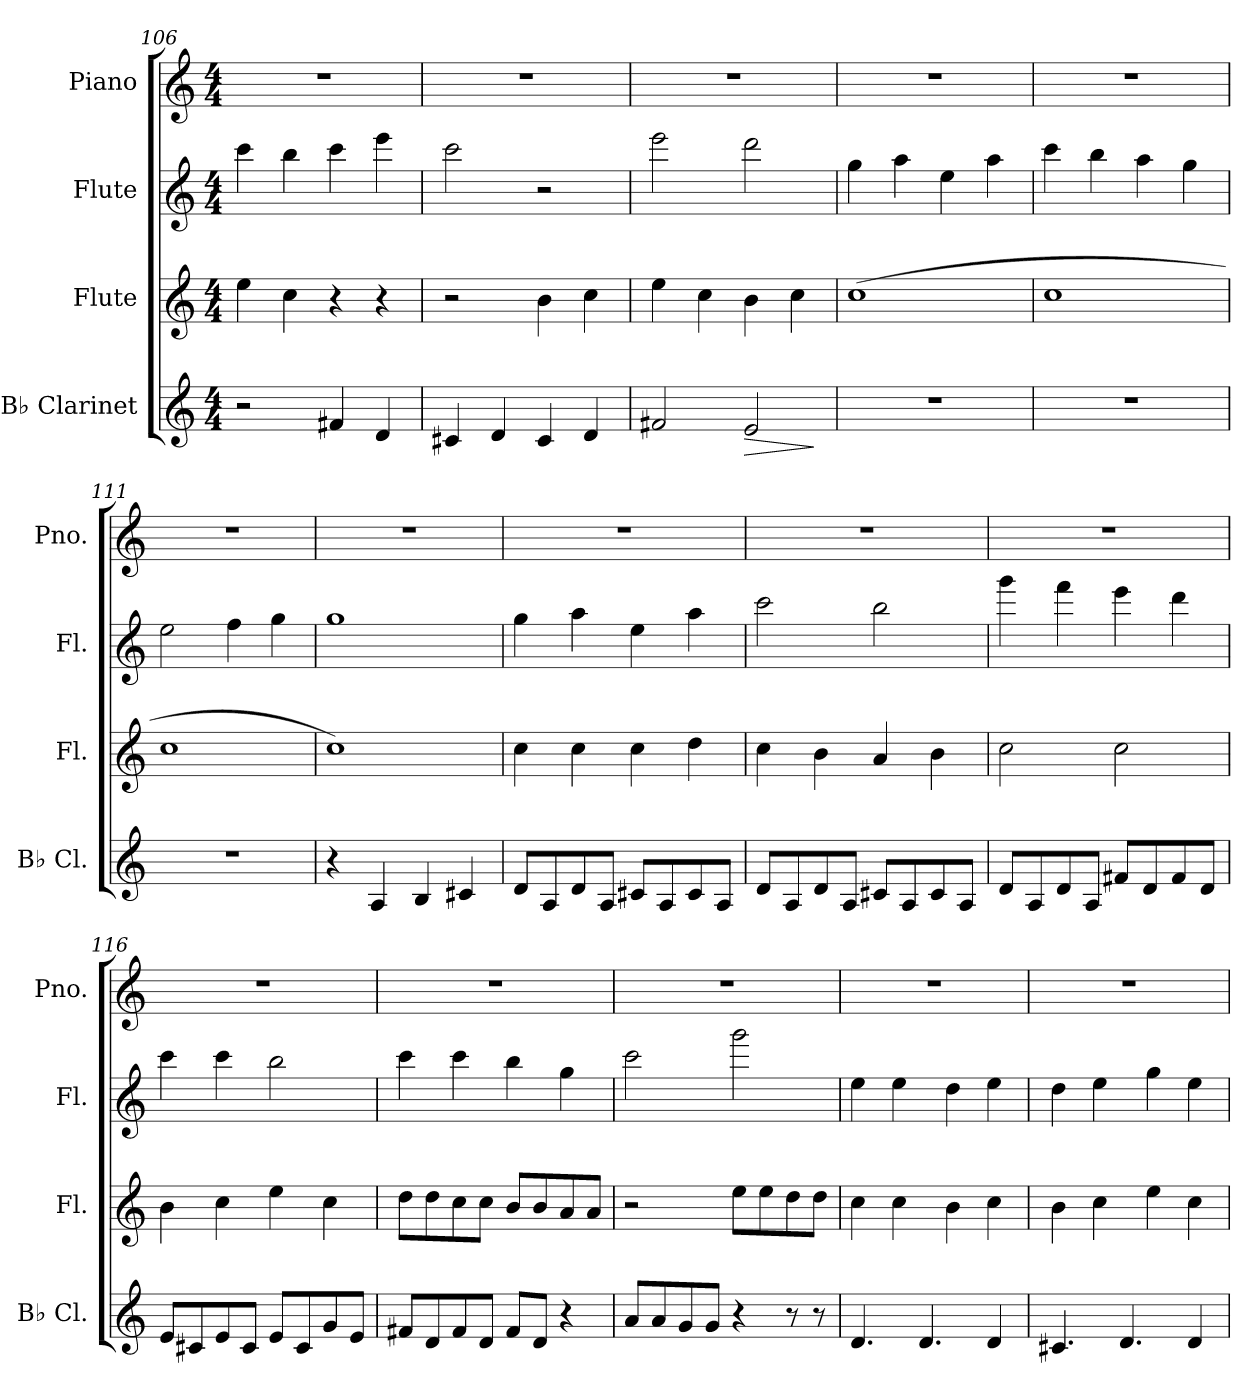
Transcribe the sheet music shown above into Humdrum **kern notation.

**kern	**dynam	**kern	**kern	**kern
*part4	*part4	*part3	*part2	*part1
*staff4	*staff4	*staff3	*staff2	*staff1
*I"B♭ Clarinet	*	*I"Flute	*I"Flute	*I"Piano
*I'B♭ Cl.	*	*I'Fl.	*I'Fl.	*I'Pno.
*clefG2	*	*clefG2	*clefG2	*clefG2
*ITrd1c2	*	*	*	*
*k[b-e-]	*	*k[]	*k[]	*k[]
*M4/4	*	*M4/4	*M4/4	*M4/4
=106	=106	=106	=106	=106
2r	.	4ee\	4ccc\	1r
.	.	4cc\	4bb\	.
4en/	.	4r	4ccc\	.
4c/	.	4r	4eee\	.
=107	=107	=107	=107	=107
4Bn/	.	2r	2ccc\	1r
4c/	.	.	.	.
4B/	.	4b\	2r	.
4c/	.	4cc\	.	.
!!LO:PB:g=z
=108	=108	=108	=108	=108
2en/	.	4ee\	2eee\	1r
.	.	4cc\	.	.
!	!LO:HP:b	!	!	!
2d/	>	4b\	2ddd\	.
.	.	4cc\	.	.
.	]	.	.	.
=109	=109	=109	=109	=109
1r	.	(1cc	4gg\	1r
.	.	.	4aa\	.
.	.	.	4ee\	.
.	.	.	4aa\	.
=110	=110	=110	=110	=110
1r	.	1cc	4ccc\	1r
.	.	.	4bb\	.
.	.	.	4aa\	.
.	.	.	4gg\	.
=111	=111	=111	=111	=111
1r	.	1cc	2ee\	1r
.	.	.	4ff\	.
.	.	.	4gg\	.
=112	=112	=112	=112	=112
4r	.	1cc)	1gg	1r
4G/	.	.	.	.
4A/	.	.	.	.
4Bn/	.	.	.	.
=113	=113	=113	=113	=113
8c/L	.	4cc\	4gg\	1r
8G/	.	.	.	.
8c/	.	4cc\	4aa\	.
8G/J	.	.	.	.
8Bn/L	.	4cc\	4ee\	.
8G/	.	.	.	.
8B/	.	4dd\	4aa\	.
8G/J	.	.	.	.
!!LO:LB:g=z
=114	=114	=114	=114	=114
8c/L	.	4cc\	2ccc\	1r
8G/	.	.	.	.
8c/	.	4b\	.	.
8G/J	.	.	.	.
8Bn/L	.	4a/	2bb\	.
8G/	.	.	.	.
8B/	.	4b\	.	.
8G/J	.	.	.	.
=115	=115	=115	=115	=115
8c/L	.	2cc\	4ggg\	1r
8G/	.	.	.	.
8c/	.	.	4fff\	.
8G/J	.	.	.	.
8en/L	.	2cc\	4eee\	.
8c/	.	.	.	.
8e/	.	.	4ddd\	.
8c/J	.	.	.	.
=116	=116	=116	=116	=116
8d/L	.	4b\	4ccc\	1r
8Bn/	.	.	.	.
8d/	.	4cc\	4ccc\	.
8B/J	.	.	.	.
8d/L	.	4ee\	2bb\	.
8B/	.	.	.	.
8f/	.	4cc\	.	.
8d/J	.	.	.	.
=117	=117	=117	=117	=117
8en/L	.	8dd\L	4ccc\	1r
8c/	.	8dd\	.	.
8e/	.	8cc\	4ccc\	.
8c/J	.	8cc\J	.	.
8e/L	.	8b/L	4bb\	.
8c/J	.	8b/	.	.
4r	.	8a/	4gg\	.
.	.	8a/J	.	.
!!LO:LB:g=z
=118	=118	=118	=118	=118
8g/L	.	2r	2ccc\	1r
8g/	.	.	.	.
8f/	.	.	.	.
8f/J	.	.	.	.
4r	.	8ee\L	2ggg\	.
.	.	8ee\	.	.
8r	.	8dd\	.	.
8r	.	8dd\J	.	.
=119	=119	=119	=119	=119
4.c/	.	4cc\	4ee\	1r
.	.	4cc\	4ee\	.
4.c/	.	.	.	.
.	.	4b\	4dd\	.
4c/	.	4cc\	4ee\	.
=120	=120	=120	=120	=120
4.Bn/	.	4b\	4dd\	1r
.	.	4cc\	4ee\	.
4.c/	.	.	.	.
.	.	4ee\	4gg\	.
4c/	.	4cc\	4ee\	.
=	=	=	=	=
*-	*-	*-	*-	*-
